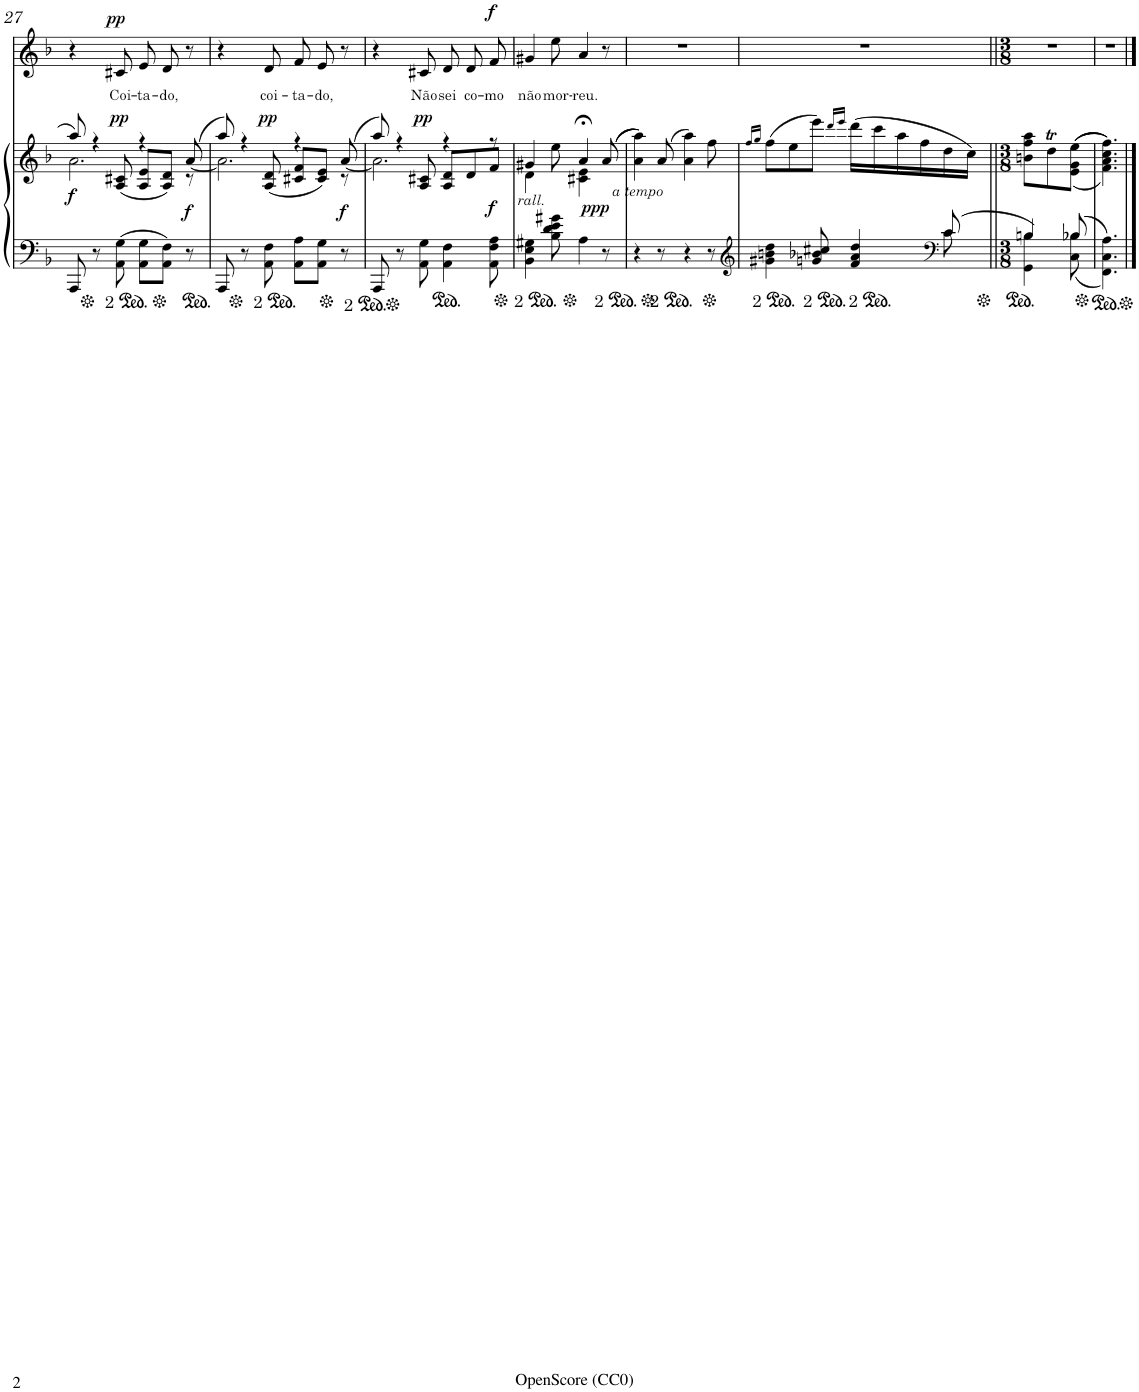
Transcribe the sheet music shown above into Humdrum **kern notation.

**kern	**kern	**dynam	**kern	**text	**dynam
*part2	*part2	*part2	*part1	*part1	*part1
*staff3	*staff2	*staff2/3	*staff1	*staff1	*staff1
*I"Piano	*	*	*I"Voice	*	*
*I'Pno	*	*	*	*	*
!!LO:PB:g=z
*clefF4	*clefG2	*	*clefG2	*	*
*k[b-]	*k[b-]	*	*k[b-]	*	*
*M6/8	*M6/8	*	*M6/8	*	*
=27	=27	=27	=27	=27	=27
*	*^	*	*	*	*
*	*	*^	*	*	*	*
!	!	!	!	!LO:DY:b	!	!	!
8AAA/	8aa/	2.a\	4ryy	f	4r	.	.
8r	4r	.	.	.	.	.	.
!	!	!	!	!LO:DY:a	!	!LO:LY:b	!LO:DY:a
8AA\ 8G\	.	.	(<8A/ 8c#X/	pp	8c#X/	Coi-	pp
!	!	!	!	!	!	!LO:LY:b	!
8AA\ 8G\L	4r	.	8A/ 8e/L	.	8e/L	-ta-	.
!	!	!	!	!	!	!LO:LY:b	!
8AA\ 8F\J	.	.	8A/ 8d/J)	.	8d/J	-do,	.
!	!	!	!	!LO:DY:b	!	!	!
8r	([<8a/	.	8r	f	8r	.	.
=28	=28	=28	=28	=28	=28	=28	=28
8AAA/	8aa/)	2.a\]	4ryy	.	4r	.	.
8r	4r	.	.	.	.	.	.
!	!	!	!	!LO:DY:a	!	!LO:LY:b	!
8AA\ 8F\	.	.	(<8A/ 8d/	pp	8d/	coi-	.
!	!	!	!	!	!	!LO:LY:b	!
8AA\ 8A\L	4r	.	8c#X/ 8f/L	.	8f/L	-ta-	.
!	!	!	!	!	!	!LO:LY:b	!
8AA\ 8G\J	.	.	8c#/ 8e/J)	.	8e/J	-do,	.
!	!	!	!	!LO:DY:b	!	!	!
8r	([<8a/	.	8r	f	8r	.	.
=29	=29	=29	=29	=29	=29	=29	=29
8AAA/	8aa/)	2.a\]	4ryy	.	4r	.	.
8r	4r	.	.	.	.	.	.
!	!	!	!	!LO:DY:a	!	!LO:LY:b	!
8AA\ 8G\	.	.	8A/ 8c#X/	pp	8c#X/	Não	.
!	!	!	!	!	!	!LO:LY:b	!
4AA\ 4F\	4r	.	8A/ 8d/L	.	8d/L	sei	.
!	!	!	!	!	!	!LO:LY:b	!
.	.	.	8d/	.	8d/	co-	.
!	!	!	!	!LO:DY:b	!	!LO:LY:b	!LO:DY:a
8AA\ 8F\ 8A\	8r	.	8f/J	f	8f/J	-mo	f
=30	=30	=30	=30	=30	=30	=30	=30
!	!LO:TX:b:i:t=rall.	!	!	!	!	!	!
!	!	!	!	!	!	!LO:LY:b	!
*	*	*v	*v	*	*	*	*
4BB-\ 4E\ 4G#X\	4g#X/	4d\	.	4g#X/	não	.
!	!	!	!	!	!LO:LY:b	!
8B-\ 8d\ 8e\ 8g#X\	8ee\	8ryy	.	8ee\	mor-	.
!	!	!	!	!	!LO:LY:b	!
4A\	4a;</	4c#X\ 4e\	.	4a/	-reu.	.
!	!LO:TX:b:i:t=a tempo	!	!	!	!	!
!	!	!	!LO:DY:b	!	!	!
8r	(>(8a/	8ryy	ppp	8r	.	.
*	*v	*v	*	*	*	*
=31	=31	=31	=31	=31	=31
4r	4a\;< 4aa\;<))	.	2.r	.	.
8r	(8a/	.	.	.	.
4r	4a\;< 4aa\;<)	.	.	.	.
8r	8ff\	.	.	.	.
=32	=32	=32	=32	=32	=32
*clefG2	*	*	*	*	*
.	16qff/LL	.	.	.	.
.	16qgg/JJ	.	.	.	.
*^	*	*	*	*	*
4g#X\ 4bn\ 4dd\	8ryy	(8ff\L	.	2.r	.	.
*v	*v	*	*	*	*	*
.	8ee\	.	.	.	.
8gn/ 8b-X/ 8cc#X/	8eee\J)	.	.	.	.
.	16qddd/LL	.	.	.	.
.	16qeee/JJ	.	.	.	.
4f/ 4a/ 4dd/	(16ddd\LL	.	.	.	.
.	16ccc\	.	.	.	.
.	16aa\	.	.	.	.
.	16ff\	.	.	.	.
*clefF4	*	*	*	*	*
*^	*	*	*	*	*
8c/	8c\	16dd\	.	.	.	.
.	.	16cc\JJ)	.	.	.	.
=33||	=33||	=33||	=33||	=33||	=33||	=33||
*M3/8	*	*M3/8	*	*M3/8	*	*
4Bn/	4GG\ 4B\	8bn\ 8ff\ 8aa\L	.	4.r	.	.
.	.	8ddT\	.	.	.	.
8B-X/	8C\ 8B-\	((<(8e\ 8g\ 8ee\J	.	.	.	.
*v	*v	*	*	*	*	*
=34	=34	=34	=34	=34	=34
4.FF\ 4.C\ 4.A\	4.f\;< 4.a\;< 4.cc\;< 4.ff\;<)))	.	4.r	.	.
==	==	==	==	==	==
*-	*-	*-	*-	*-	*-
